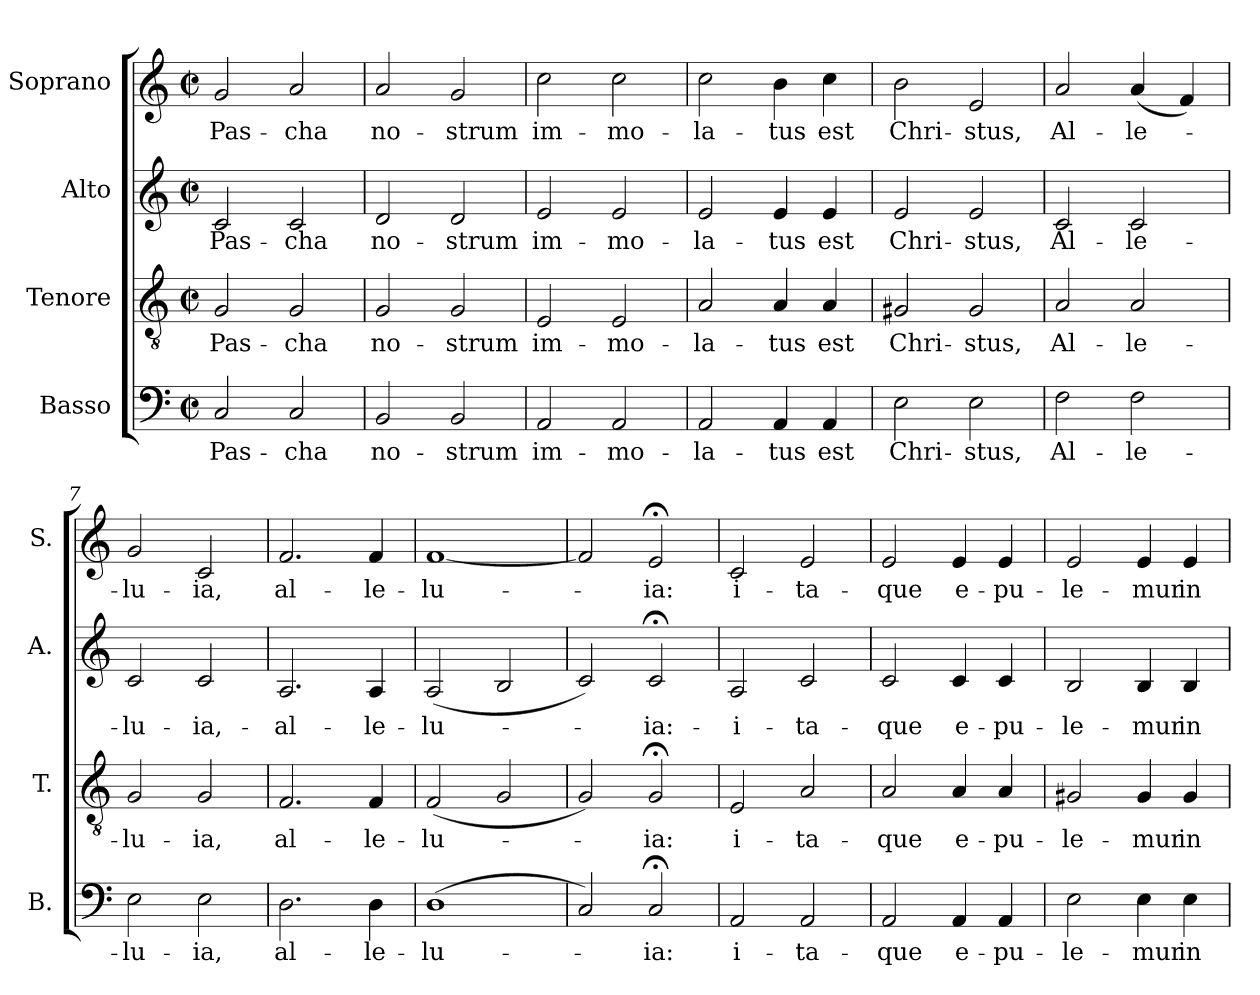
**kern	**text	**kern	**text	**kern	**text	**kern	**text
*part4	*part4	*part3	*part3	*part2	*part2	*part1	*part1
*staff4	*staff4	*staff3	*staff3	*staff2	*staff2	*staff1	*staff1
*I"Basso	*	*I"Tenore	*	*I"Alto	*	*I"Soprano	*
*I'B.	*	*I'T.	*	*I'A.	*	*I'S.	*
*clefF4	*	*clefGv2	*	*clefG2	*	*clefG2	*
*k[]	*	*k[]	*	*k[]	*	*k[]	*
*C:	*	*C:	*	*C:	*	*C:	*
*M2/2	*	*M2/2	*	*M2/2	*	*M2/2	*
*met(c|)	*	*met(c|)	*	*met(c|)	*	*met(c|)	*
=1	=1	=1	=1	=1	=1	=1	=1
!	!LO:LY:b	!	!LO:LY:b	!	!LO:LY:b	!	!LO:LY:b
2C/	Pas-	2G/	Pas-	2c/	Pas-	2g/	Pas-
!	!LO:LY:b	!	!LO:LY:b	!	!LO:LY:b	!	!LO:LY:b
2C/	-cha	2G/	-cha	2c/	-cha	2a/	-cha
=2	=2	=2	=2	=2	=2	=2	=2
!	!LO:LY:b	!	!LO:LY:b	!	!LO:LY:b	!	!LO:LY:b
2BB/	no-	2G/	no-	2d/	no-	2a/	no-
!	!LO:LY:b	!	!LO:LY:b	!	!LO:LY:b	!	!LO:LY:b
2BB/	-strum	2G/	-strum	2d/	-strum	2g/	-strum
=3	=3	=3	=3	=3	=3	=3	=3
!	!LO:LY:b	!	!LO:LY:b	!	!LO:LY:b	!	!LO:LY:b
2AA/	im-	2E/	im-	2e/	im-	2cc\	im-
!	!LO:LY:b	!	!LO:LY:b	!	!LO:LY:b	!	!LO:LY:b
2AA/	-mo-	2E/	-mo-	2e/	-mo-	2cc\	-mo-
=4	=4	=4	=4	=4	=4	=4	=4
!	!LO:LY:b	!	!LO:LY:b	!	!LO:LY:b	!	!LO:LY:b
2AA/	-la-	2A/	-la-	2e/	-la-	2cc\	-la-
!	!LO:LY:b	!	!LO:LY:b	!	!LO:LY:b	!	!LO:LY:b
4AA/	-tus	4A/	-tus	4e/	-tus	4b\	-tus
!	!LO:LY:b	!	!LO:LY:b	!	!LO:LY:b	!	!LO:LY:b
4AA/	est	4A/	est	4e/	est	4cc\	est
!!LO:LB:g=z
=5	=5	=5	=5	=5	=5	=5	=5
!	!LO:LY:b	!	!LO:LY:b	!	!LO:LY:b	!	!LO:LY:b
2E\	Chri-	2G#X/	Chri-	2e/	Chri-	2b\	Chri-
!	!LO:LY:b	!	!LO:LY:b	!	!LO:LY:b	!	!LO:LY:b
2E\	-stus,	2G#/	-stus,	2e/	-stus,	2e/	-stus,
=6	=6	=6	=6	=6	=6	=6	=6
!	!LO:LY:b	!	!LO:LY:b	!	!LO:LY:b	!	!LO:LY:b
2F\	Al-	2A/	Al-	2c/	Al-	2a/	Al-
!	!LO:LY:b	!	!LO:LY:b	!	!LO:LY:b	!	!LO:LY:b
2F\	-le-	2A/	-le-	2c/	-le-	(<4a/	-le-
.	.	.	.	.	.	4f/)	.
=7	=7	=7	=7	=7	=7	=7	=7
!	!LO:LY:b	!	!LO:LY:b	!	!LO:LY:b	!	!LO:LY:b
2E\	-lu-	2G/	-lu-	2c/	-lu-	2g/	-lu-
!	!LO:LY:b	!	!LO:LY:b	!	!LO:LY:b	!	!LO:LY:b
2E\	-ia,	2G/	-ia,	2c/	-ia,-	2c/	-ia,
=8	=8	=8	=8	=8	=8	=8	=8
!	!LO:LY:b	!	!LO:LY:b	!	!LO:LY:b	!	!LO:LY:b
2.D\	al-	2.F/	al-	2.A/	-al-	2.f/	al-
!	!LO:LY:b	!	!LO:LY:b	!	!LO:LY:b	!	!LO:LY:b
4D\	-le-	4F/	-le-	4A/	-le-	4f/	-le-
!!LO:LB:g=z
=9	=9	=9	=9	=9	=9	=9	=9
!	!LO:LY:b	!	!LO:LY:b	!	!LO:LY:b	!	!LO:LY:b
(>1D	-lu-	(<2F/	-lu-	(<2A/	-lu-	[<1f	-lu-
.	.	2G/	.	2B/	.	.	.
=10	=10	=10	=10	=10	=10	=10	=10
2C/)	.	2G/)	.	2c/)	.	2f/]	.
!	!LO:LY:b	!	!LO:LY:b	!	!LO:LY:b	!	!LO:LY:b
2C;/	-ia:	2G;/	-ia:	2c;/	-ia:-	2e;/	-ia:
=11	=11	=11	=11	=11	=11	=11	=11
!	!LO:LY:b:rj	!	!LO:LY:b:rj	!	!LO:LY:b:rj	!	!LO:LY:b:rj
2AA/	i-	2E/	i-	2A/	-i-	2c/	i-
!	!LO:LY:b	!	!LO:LY:b	!	!LO:LY:b	!	!LO:LY:b
2AA/	-ta-	2A/	-ta-	2c/	-ta-	2e/	-ta-
=12	=12	=12	=12	=12	=12	=12	=12
!	!LO:LY:b	!	!LO:LY:b	!	!LO:LY:b	!	!LO:LY:b
2AA/	-que	2A/	-que	2c/	-que	2e/	-que
!	!LO:LY:b	!	!LO:LY:b	!	!LO:LY:b	!	!LO:LY:b
4AA/	e-	4A/	e-	4c/	e-	4e/	e-
!	!LO:LY:b	!	!LO:LY:b	!	!LO:LY:b	!	!LO:LY:b
4AA/	-pu-	4A/	-pu-	4c/	-pu-	4e/	-pu-
!!LO:PB:g=z
=13	=13	=13	=13	=13	=13	=13	=13
!	!LO:LY:b	!	!LO:LY:b	!	!LO:LY:b	!	!LO:LY:b
2E\	-le-	2G#X/	-le-	2B/	-le-	2e/	-le-
!	!LO:LY:b	!	!LO:LY:b	!	!LO:LY:b	!	!LO:LY:b
4E\	-mur	4G#/	-mur	4B/	-mur	4e/	-mur
!	!LO:LY:b	!	!LO:LY:b	!	!LO:LY:b	!	!LO:LY:b
4E\	in	4G#/	in	4B/	in	4e/	in
=	=	=	=	=	=	=	=
*-	*-	*-	*-	*-	*-	*-	*-
